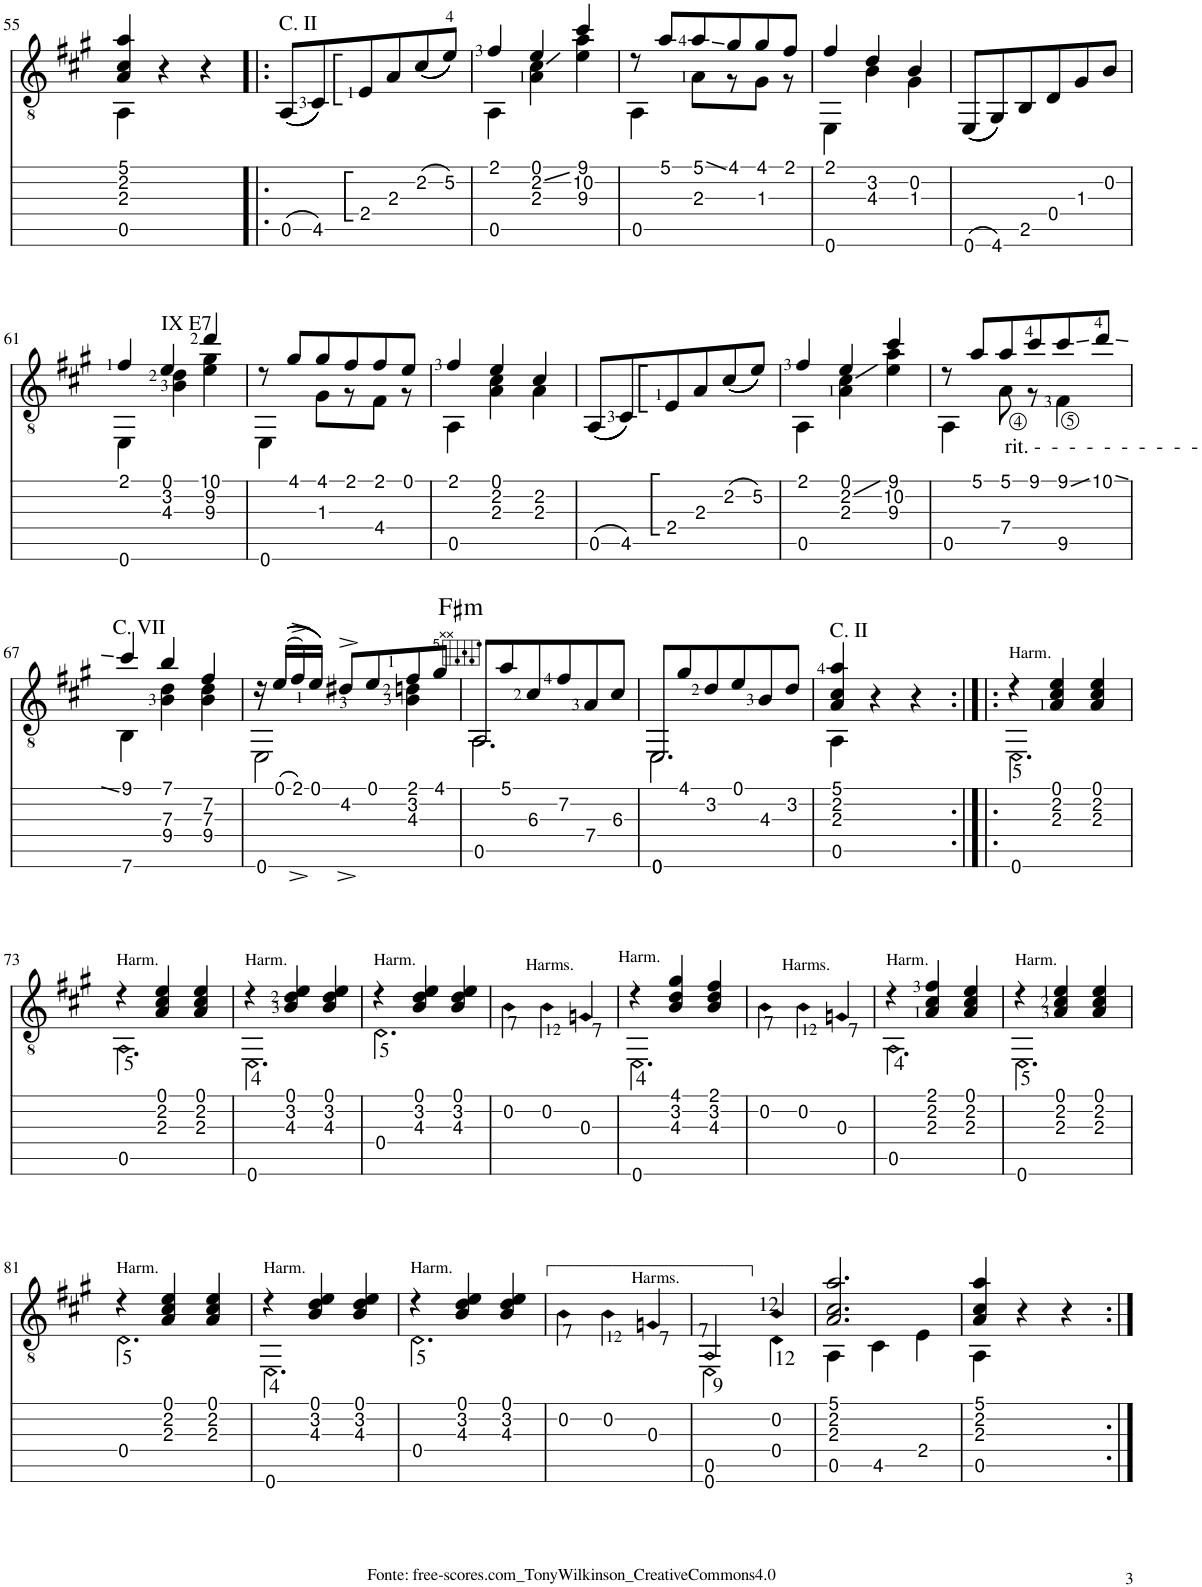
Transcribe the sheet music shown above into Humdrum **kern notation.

**kern	**kern	**harte
*part1	*part1	*part1
*staff2	*staff1	*
*I"Guitar	*	*
*I'Guit.	*	*
!!LO:PB:g=z
*	*clefGv2	*
*k[f#c#g#]	*k[f#c#g#]	*
*M3/4	*M3/4	*
=55	=55	=55
*^	*^	*
4A 4c# 4a	4AA	4A/ 4c#/ 4a/	4AA\	.
4r	2ryy	4r	2ryy	.
4r	.	4r	.	.
*v	*v	*	*	*
*	*v	*v	*
=56!|:	=56!|:	=56!|:
!	!LO:TX:a:t=C. II	!
8AAL	(((((8AA/L	.
8C#J	8C#/)))))	.
8EL	8E/	.
8AJ	8A/	.
8c#L	(((((8c#/	.
8eJ	8e/J)))))	.
=57	=57	=57
*^	*^	*
4f#	4AA	4f#/	4AA\	.
4e	4A 4c#	4e/	4A\ 4c#\	.
4cc#	4e 4a	4cc#/	4e\ 4a\	.
=58	=58	=58	=58	=58
8r	4AA	8r	4AA\	.
8a	.	8a/L	.	.
8aL	8A	8a/	8A\L	.
8g#J	8r	8g#/	8r	.
8g#L	8G#	8g#/	8G#\J	.
8f#J	8r	8f#/J	8r	.
=59	=59	=59	=59	=59
4f#	4EE	4f#/	4EE\	.
4d	4B	4d/	4B\	.
4B	4G#	4B/	4G#\	.
*v	*v	*	*	*
*	*v	*v	*
=60	=60	=60
8EEL	(((((8EE/L	.
8GG#J	8GG#/)))))	.
8BBL	8BB/	.
8DJ	8D/	.
8G#L	8G#/	.
8BJ	8B/J	.
!!LO:LB:g=z
=61	=61	=61
*^	*^	*
4f#	4EE	4f#/	4EE\	.
4e	4B 4d	4e/	4B\ 4d\	.
!	!	!LO:TX:a:t=IX E7	!	!
4dd	4e 4g#	4dd/	4e\ 4g#\	.
=62	=62	=62	=62	=62
8r	4EE	8r	4EE\	.
8g#	.	8g#/L	.	.
8g#L	8G#	8g#/	8G#\L	.
8f#J	8r	8f#/	8r	.
8f#L	8F#	8f#/	8F#\J	.
8eJ	8r	8e/J	8r	.
=63	=63	=63	=63	=63
4f#	4AA	4f#/	4AA\	.
4e	4A 4c#	4e/	4A\ 4c#\	.
4c#	4A	4c#/	4A\	.
*v	*v	*	*	*
*	*v	*v	*
=64	=64	=64
8AAL	(((((8AA/L	.
8C#J	8C#/)))))	.
8EL	8E/	.
8AJ	8A/	.
8c#L	(((((8c#/	.
8eJ	8e/J)))))	.
=65	=65	=65
*^	*^	*
4f#	4AA	4f#/	4AA\	.
4e	4A 4c#	4e/	4A\ 4c#\	.
4cc#	4e 4a	4cc#/	4e\ 4a\	.
=66	=66	=66	=66	=66
8r	4AA	8r	4AA\	.
8a	.	8a/L	.	.
!	!	!LO:TX:b:t=rit. -  -  -  -  -  -  -  -  -  -	!	!
8aL	8A	8a/	8A\	.
8cc#J	8r	8cc#/	8r	.
8cc#L	4F#	8cc#/	4F#\	.
8ddJ	.	8dd/J	.	.
!!LO:LB:g=z	!!
=67	=67	=67	=67	=67
!	!	!LO:TX:a:t=C. VII	!	!
4cc#	4BB	4cc#/	4BB\	.
4b	4B 4d	4b/	4B\ 4d\	.
4f#	4B 4d	4f#/	4B\ 4d\	.
=68	=68	=68	=68	=68
16r	2EE	16r	2EE\	.
16eLL	.	(((((16e/LL	.	.
16f#^	.	16f#^/)	.	.
16eJJ	.	16e/JJ))))	.	.
8d#^L	.	8d#X^/L	.	.
8eJ	.	8e/	.	.
8f#L	4B 4d	8f#/	4B\ 4dn\	.
8g#J	.	8g#/J	.	.
=69	=69	=69	=69	=69
!	!	!LO:N:head=open	!	!LO:H:kt=m
8AAL	2.AA	8AA/L	2.AA\	F#:min
8aJ	.	8a/	.	.
8c#L	.	8c#/	.	.
8f#J	.	8f#/	.	.
8AL	.	8A/	.	.
8c#J	.	8c#/J	.	.
=70	=70	=70	=70	=70
!	!	!LO:N:head=open	!	!
8EEL	2.EE	8EE/L	2.EE\	.
8g#J	.	8g#/	.	.
8dL	.	8d/	.	.
8eJ	.	8e/	.	.
8BL	.	8B/	.	.
8dJ	.	8d/J	.	.
=71	=71	=71	=71	=71
!	!	!LO:TX:a:t=C. II	!	!
4A 4c# 4a	4AA	4A/ 4c#/ 4a/	4AA\	.
4r	2ryy	4r	2ryy	.
4r	.	4r	.	.
=72:|!|:	=72:|!|:	=72:|!|:	=72:|!|:	=72:|!|:
!	!	!LO:TX:a:t=Harm.	!	!
!	!	!LO:TX:b:t=5	!	!
4r	2.EE	4r	2.EE\	.
4A 4c# 4e	.	4A/ 4c#/ 4e/	.	.
4A 4c# 4e	.	4A/ 4c#/ 4e/	.	.
!!LO:LB:g=z	!!
=73	=73	=73	=73	=73
!	!	!LO:TX:a:t=Harm.	!	!
!	!	!LO:TX:b:t=5	!	!
4r	2.AA	4r	2.AA\	.
4A 4c# 4e	.	4A/ 4c#/ 4e/	.	.
4A 4c# 4e	.	4A/ 4c#/ 4e/	.	.
=74	=74	=74	=74	=74
!	!	!LO:TX:a:t=Harm.	!	!
!	!	!LO:TX:b:t=4	!	!
4r	2.EE	4r	2.EE\	.
4B 4d 4e	.	4B/ 4d/ 4e/	.	.
4B 4d 4e	.	4B/ 4d/ 4e/	.	.
=75	=75	=75	=75	=75
!	!	!LO:TX:a:t=Harm.	!	!
!	!	!LO:TX:b:t=5	!	!
4r	2.D	4r	2.D\	.
4B 4d 4e	.	4B/ 4d/ 4e/	.	.
4B 4d 4e	.	4B/ 4d/ 4e/	.	.
*v	*v	*	*	*
*	*v	*v	*
=76	=76	=76
!	!LO:TX:a:t=7	!
4B	4B\	.
!	!LO:TX:a:t=Harms.	!
!	!LO:TX:a:t=12	!
4B	4B\	.
!	!LO:TX:a:t=7	!
4G	4Gn/	.
=77	=77	=77
*^	*^	*
!	!	!LO:TX:a:t=Harm.	!	!
!	!	!LO:TX:b:t=4	!	!
4r	2.EE	4r	2.EE\	.
4B 4d 4g#	.	4B/ 4d/ 4g#/	.	.
4B 4d 4f#	.	4B/ 4d/ 4f#/	.	.
*v	*v	*	*	*
*	*v	*v	*
=78	=78	=78
!	!LO:TX:a:t=7	!
4B	4B\	.
!	!LO:TX:a:t=Harms.	!
!	!LO:TX:a:t=12	!
4B	4B\	.
!	!LO:TX:a:t=7	!
4Gn	4Gn/	.
=79	=79	=79
*^	*^	*
!	!	!LO:TX:a:t=Harm.	!	!
!	!	!LO:TX:b:t=4	!	!
4r	2.AA	4r	2.AA\	.
4A 4c# 4f#	.	4A/ 4c#/ 4f#/	.	.
4A 4c# 4e	.	4A/ 4c#/ 4e/	.	.
=80	=80	=80	=80	=80
!	!	!LO:TX:a:t=Harm.	!	!
!	!	!LO:TX:b:t=5	!	!
4r	2.EE	4r	2.EE\	.
4A 4c# 4e	.	4A/ 4c#/ 4e/	.	.
4A 4c# 4e	.	4A/ 4c#/ 4e/	.	.
!!LO:LB:g=z	!!
=81	=81	=81	=81	=81
!	!	!LO:TX:a:t=Harm.	!	!
!	!	!LO:TX:b:t=5	!	!
4r	2.D	4r	2.D\	.
4A 4c# 4e	.	4A/ 4c#/ 4e/	.	.
4A 4c# 4e	.	4A/ 4c#/ 4e/	.	.
=82	=82	=82	=82	=82
!	!	!LO:TX:a:t=Harm.	!	!
!	!	!LO:TX:b:t=4	!	!
4r	2.EE	4r	2.EE\	.
4B 4d 4e	.	4B/ 4d/ 4e/	.	.
4B 4d 4e	.	4B/ 4d/ 4e/	.	.
=83	=83	=83	=83	=83
!	!	!LO:TX:a:t=Harm.	!	!
!	!	!LO:TX:b:t=5	!	!
4r	2.D	4r	2.D\	.
4B 4d 4e	.	4B/ 4d/ 4e/	.	.
4B 4d 4e	.	4B/ 4d/ 4e/	.	.
*v	*v	*	*	*
*	*v	*v	*
=84	=84	=84
!	!LO:TX:a:t=7	!
!	!LO:TX:a:t=┌──────────┐	!
4B	4B\	.
!	!LO:TX:a:t=12	!
!	!LO:TX:a:t=Harms.	!
4B	4B\	.
!	!LO:TX:a:t=7	!
4Gn	4Gn/	.
=85	=85	=85
*^	*^	*
!	!	!LO:TX:a:t=7	!	!
!	!	!LO:TX:b:t=9	!	!
2AA	2EE	2AA/	2EE\	.
!	!	!LO:TX:a:t=12	!	!
!	!	!LO:TX:b:t=12	!	!
4B	4D	4B/	4D\	.
=86	=86	=86	=86	=86
2.A 2.c# 2.a	4AA	2.A/ 2.c#/ 2.a/	4AA\	.
.	4C#	.	4C#\	.
.	4E	.	4E\	.
=87	=87	=87	=87	=87
4A 4c# 4a	4AA	4A/ 4c#/ 4a/	4AA\	.
4r	2ryy	4r	2ryy	.
4r	.	4r	.	.
*v	*v	*	*	*
*	*v	*v	*
=:|!	=:|!	=:|!
*-	*-	*-
